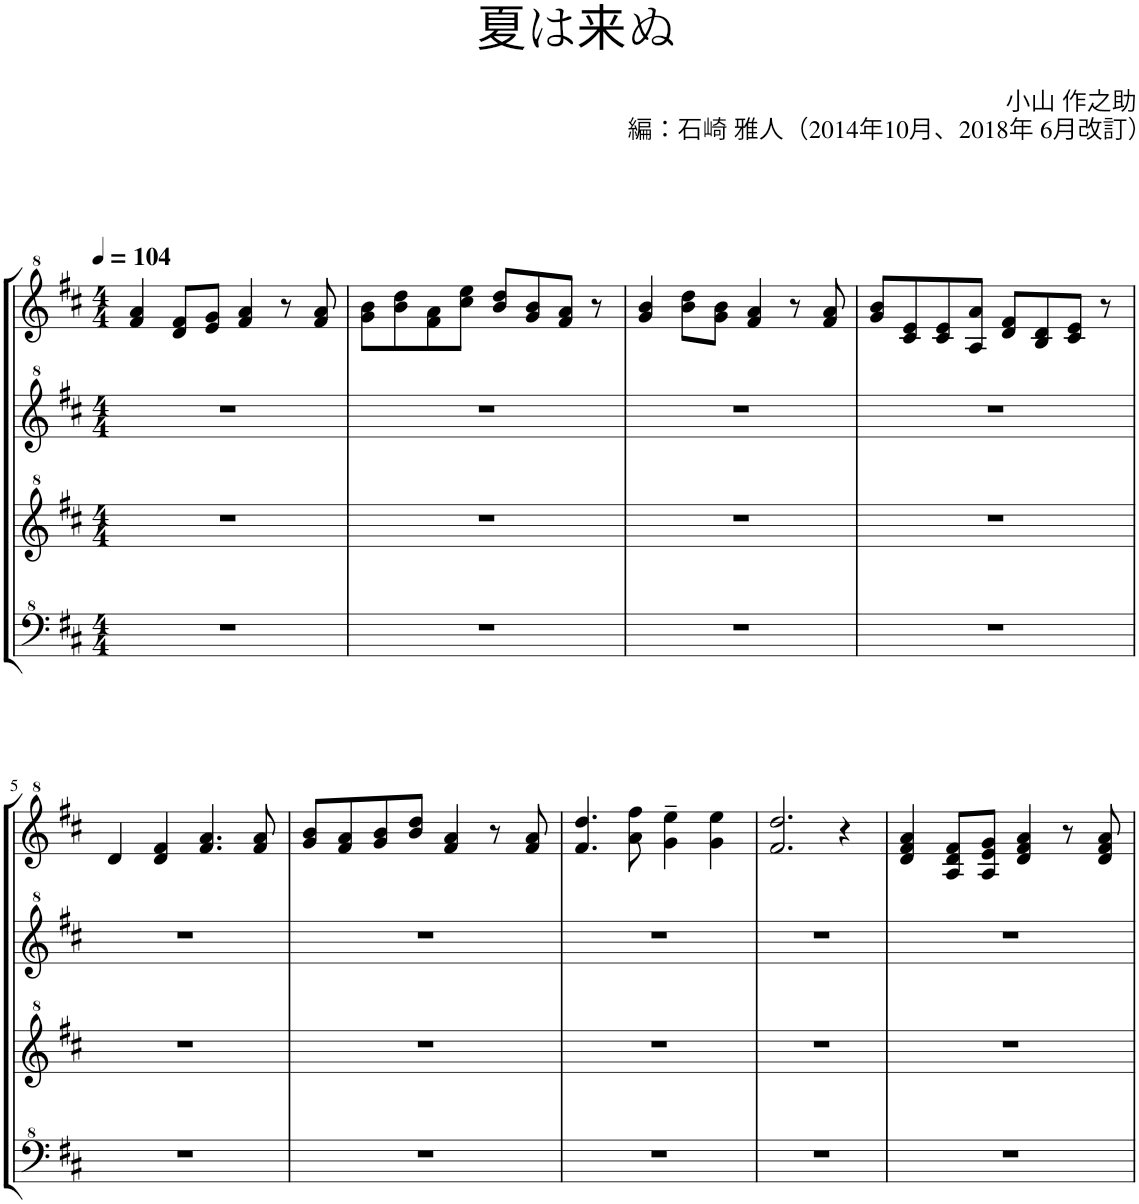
**kern	**kern	**kern	**kern
*part1	*part1	*part1	*part1
*staff4	*staff3	*staff2	*staff1
*I"Model III	*	*	*
*clefF^4	*clefG^2	*clefG^2	*clefG^2
*k[f#c#]	*k[f#c#]	*k[f#c#]	*k[f#c#]
*M4/4	*M4/4	*M4/4	*M4/4
*MM104	*MM104	*MM104	*MM104
=1	=1	=1	=1
1r	1r	1r	4ff#/ 4aa/
.	.	.	8dd/ 8ff#/L
.	.	.	8ee/ 8gg/J
.	.	.	4ff#/ 4aa/
.	.	.	8r
.	.	.	8ff#/ 8aa/
=2	=2	=2	=2
1r	1r	1r	8gg\ 8bb\L
.	.	.	8bb\ 8ddd\
.	.	.	8ff#\ 8aa\
.	.	.	8ccc#\ 8eee\J
.	.	.	8bb/ 8ddd/L
.	.	.	8gg/ 8bb/
.	.	.	8ff#/ 8aa/J
.	.	.	8r
=3	=3	=3	=3
1r	1r	1r	4gg/ 4bb/
.	.	.	8bb\ 8ddd\L
.	.	.	8gg\ 8bb\J
.	.	.	4ff#/ 4aa/
.	.	.	8r
.	.	.	8ff#/ 8aa/
=4	=4	=4	=4
1r	1r	1r	8gg/ 8bb/L
.	.	.	8cc#/ 8ee/
.	.	.	8cc#/ 8ee/
.	.	.	8a/ 8aa/J
.	.	.	8dd/ 8ff#/L
.	.	.	8b/ 8dd/
.	.	.	8cc#/ 8ee/J
.	.	.	8r
!!LO:LB:g=z
=5	=5	=5	=5
1r	1r	1r	4dd/
.	.	.	4dd/ 4ff#/
.	.	.	4.ff#/ 4.aa/
.	.	.	8ff#/ 8aa/
=6	=6	=6	=6
1r	1r	1r	8gg/ 8bb/L
.	.	.	8ff#/ 8aa/
.	.	.	8gg/ 8bb/
.	.	.	8bb/ 8ddd/J
.	.	.	4ff#/ 4aa/
.	.	.	8r
.	.	.	8ff#/ 8aa/
=7	=7	=7	=7
1r	1r	1r	4.ff#/ 4.ddd/
.	.	.	8aa\ 8fff#\
.	.	.	4gg\~ 4eee\~
.	.	.	4gg\ 4eee\
=8	=8	=8	=8
1r	1r	1r	2.ff#/ 2.ddd/
.	.	.	4r
=9	=9	=9	=9
1r	1r	1r	4dd/ 4ff#/ 4aa/
.	.	.	8a/ 8dd/ 8ff#/L
.	.	.	8a/ 8ee/ 8gg/J
.	.	.	4dd/ 4ff#/ 4aa/
.	.	.	8r
.	.	.	8dd/ 8ff#/ 8aa/
=	=	=	=
*-	*-	*-	*-
